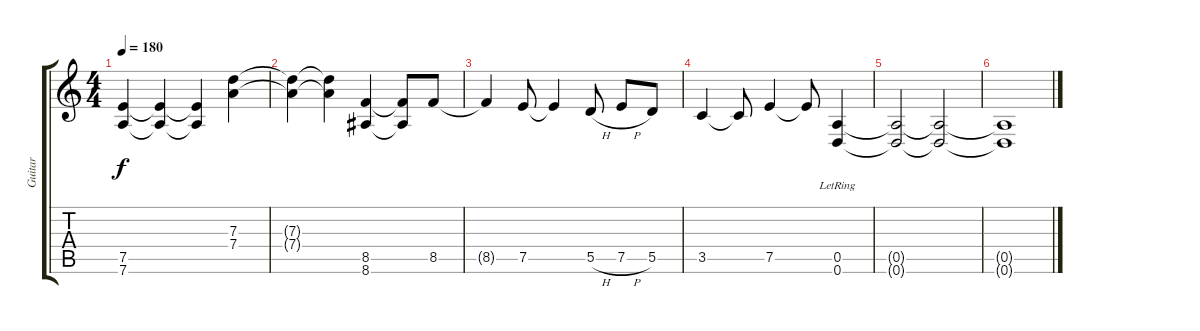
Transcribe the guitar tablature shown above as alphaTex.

\track ("Guitar" "Guitar") {instrument distortionguitar}
\staff {score tabs}
\tuning (E4 B3 G3 D3 A2 D2) {hide}
\ts (4 4)
\tempo 180
\clef g2
\ks c
(7.5 7.6).4{dy f} (7.5{t} 7.6{t}).4 (7.5{t} 7.6{t}).4 (7.3 7.4).4 |
(7.3{t} 7.4{t}).4 (7.3{t} 7.4{t}).4 (8.5 8.6).4 (8.5{t} 8.6{t}).8 8.5.8 |
8.5{t}.4 7.5.8 7.5{t}.4 5.5{h}.8 7.5{h}.8 5.5.8 |
3.5.4 3.5{t}.8 7.5.4 7.5{t}.8 (0.5 0.6{lr}).4 |
(0.5{t} 0.6{t}).2 (0.5{t} 0.6{t}).2 |
(0.5{t} 0.6{t}).1
